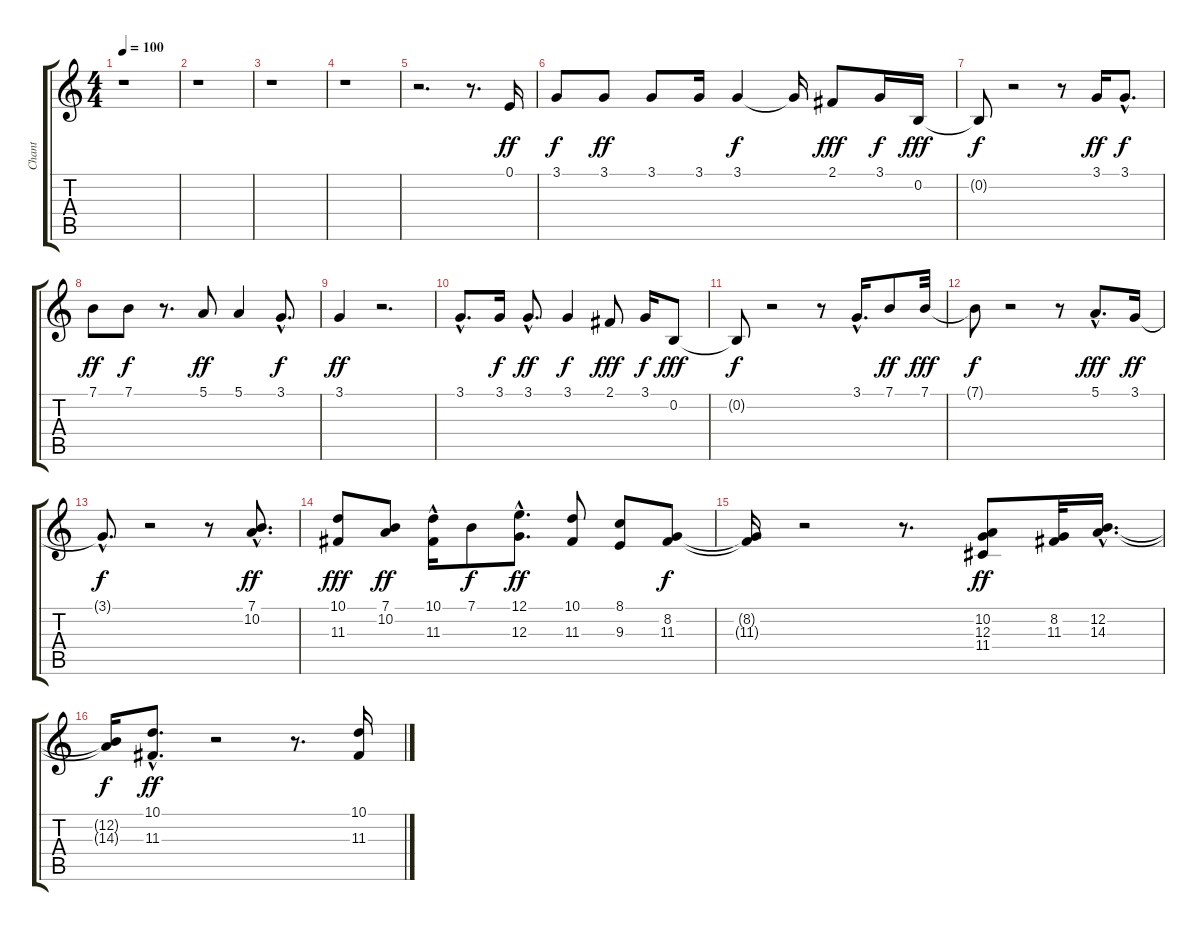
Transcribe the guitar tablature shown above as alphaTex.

\track ("Chant" "Chant") {instrument trumpet}
\staff {score tabs}
\tuning (E4 B3 G3 D3 A2 E2) {hide}
\ts (4 4)
\tempo 100
\clef g2
\ks c
r.1{dy f} |
r.1 |
r.1 |
r.1 |
r.2{d} r.8{d} 0.1.16{dy ff} |
3.1.8{dy f} 3.1.8{dy ff} 3.1.8 3.1.16 3.1.4{dy f} 3.1{t}.16 2.1.8{dy fff} 3.1.16{dy f} 0.2.16{dy fff} |
0.2{t}.8{dy f} r.2 r.8 3.1.16{dy ff} 3.1{hac}.8{d dy f} |
7.1.8{dy ff} 7.1.8{dy f} r.8{d} 5.1.8{dy ff} 5.1.4 3.1{hac}.8{d dy f} |
3.1.4{dy ff} r.2{d} |
3.1{hac}.8{d} 3.1.16{dy f} 3.1{hac}.8{d dy ff} 3.1.4{dy f} 2.1.8{dy fff} 3.1.16{dy f} 0.2.8{dy fff} |
0.2{t}.8{dy f} r.2 r.8 3.1{hac}.16{d} 7.1.8{dy ff} 7.1.32{dy fff} |
7.1{t}.8{dy f} r.2 r.8 5.1{hac}.8{d dy fff} 3.1.16{dy ff} |
3.1{hac t}.8{d dy f} r.2 r.8 (7.1{hac} 10.2{hac}).8{d dy ff} |
(10.1 11.3).8{dy fff} (7.1 10.2).8{dy ff} (10.1{hac} 11.3).16 7.1.8{dy f} (12.1{hac} 12.3{hac}).8{d dy ff} (10.1 11.3).8 (8.1 9.3).8 (8.2 11.3).8{dy f} |
(8.2{t} 11.3{t}).16 r.2 r.8{d} (10.2 12.3 11.4).8{dy ff} (8.2 11.3).32 (12.2{hac} 14.3{hac}).16{d} |
(12.2{t} 14.3{t}).16{dy f} (10.1{hac} 11.3{hac}).8{d dy ff} r.2 r.8{d} (10.1 11.3).16
